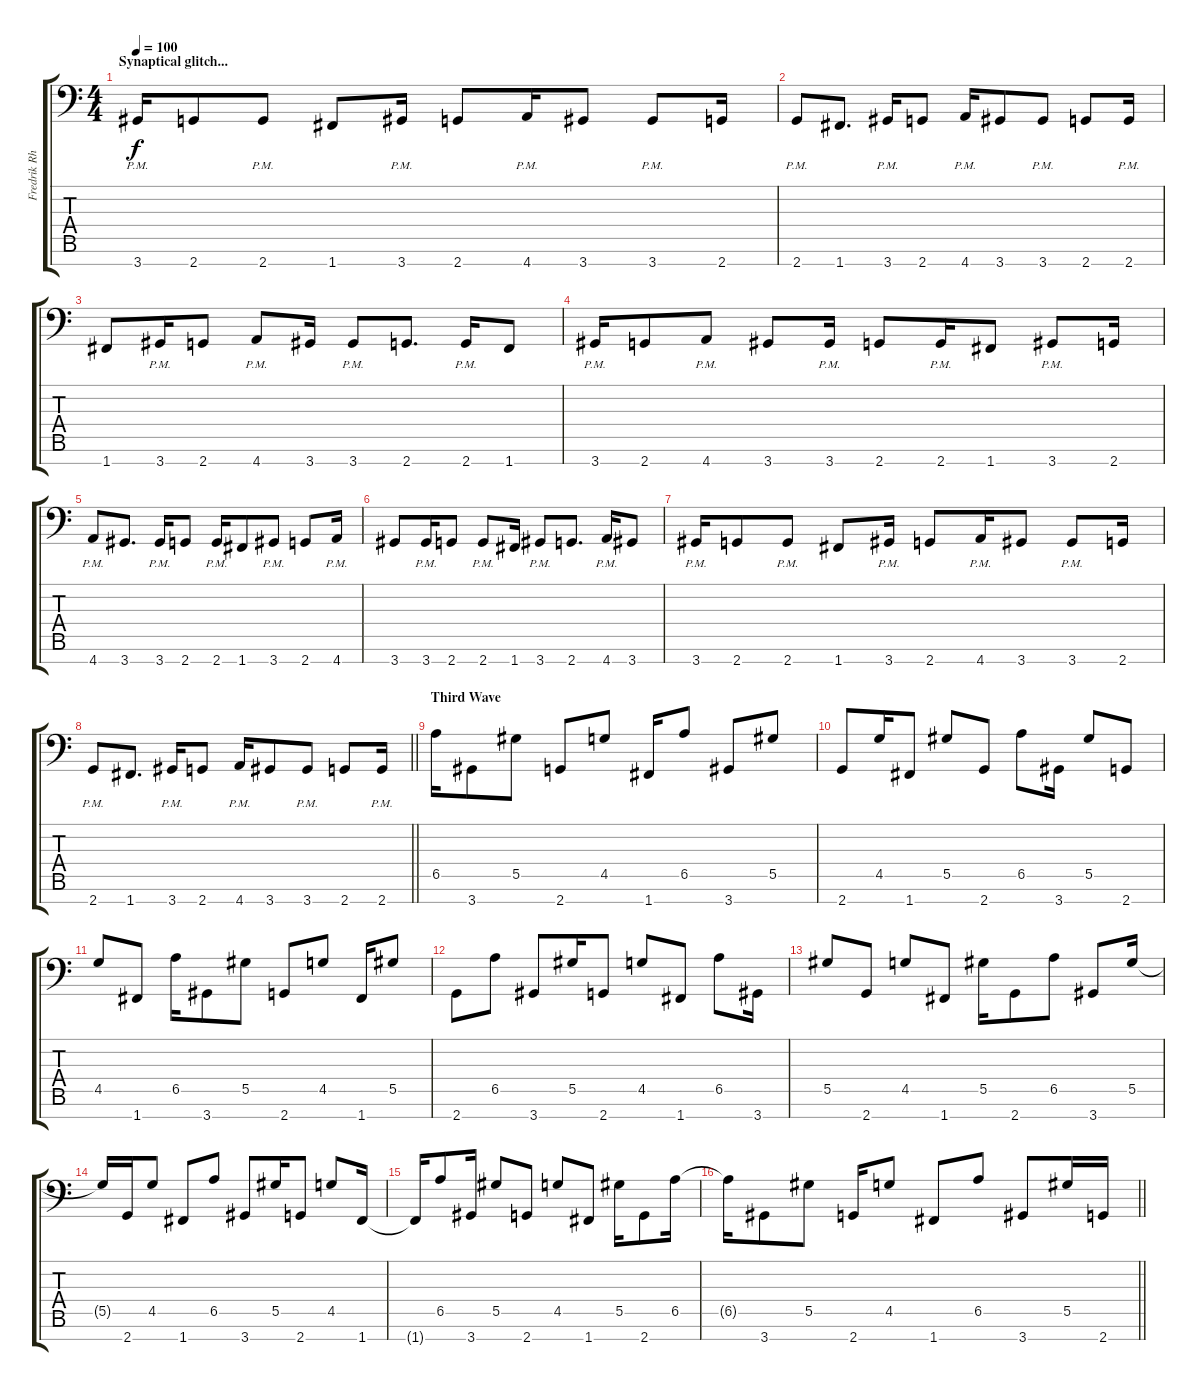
\track ("Fredrik Rhythm" "Fredrik Rh") {instrument distortionguitar}
\staff {score tabs}
\tuning (Bb3 Gb3 Db3 Ab2 Eb2 Bb1 F1) {hide}
\ts (4 4)
\section ("" "Synaptical glitch...")
\tempo 100
\clef f4
\ks c
3.7{pm}.16{dy f} 2.7.8 2.7{pm}.8 1.7.8 3.7{pm}.16 2.7.8 4.7{pm}.16 3.7.8 3.7{pm}.8 2.7.16 |
2.7{pm}.8 1.7.8{d} 3.7{pm}.16 2.7.8 4.7{pm}.16 3.7.8 3.7{pm}.8 2.7.8 2.7{pm}.16 |
1.7.8 3.7{pm}.16 2.7.8 4.7{pm}.8 3.7.16 3.7{pm}.8 2.7.8{d} 2.7{pm}.16 1.7.8 |
3.7{pm}.16 2.7.8 4.7{pm}.8 3.7.8 3.7{pm}.16 2.7.8 2.7{pm}.16 1.7.8 3.7{pm}.8 2.7.16 |
4.7{pm}.8 3.7.8{d} 3.7{pm}.16 2.7.8 2.7{pm}.16 1.7.8 3.7{pm}.8 2.7.8 4.7{pm}.16 |
3.7.8 3.7{pm}.16 2.7.8 2.7{pm}.8 1.7.16 3.7{pm}.8 2.7.8{d} 4.7{pm}.16 3.7.8 |
3.7{pm}.16 2.7.8 2.7{pm}.8 1.7.8 3.7{pm}.16 2.7.8 4.7{pm}.16 3.7.8 3.7{pm}.8 2.7.16 |
\barLineRight lightlight
2.7{pm}.8 1.7.8{d} 3.7{pm}.16 2.7.8 4.7{pm}.16 3.7.8 3.7{pm}.8 2.7.8 2.7{pm}.16 |
\section ("" "Third Wave")
6.5.16 3.7.8 5.5.8 2.7.8 4.5.8 1.7.16 6.5.8 3.7.8 5.5.8 |
2.7.8 4.5.16 1.7.8 5.5.8 2.7.8 6.5.8 3.7.16 5.5.8 2.7.8 |
4.5.8 1.7.8 6.5.16 3.7.8 5.5.8 2.7.8 4.5.8 1.7.16 5.5.8 |
2.7.8 6.5.8 3.7.8 5.5.16 2.7.8 4.5.8 1.7.8 6.5.8 3.7.16 |
5.5.8 2.7.8 4.5.8 1.7.8 5.5.16 2.7.8 6.5.8 3.7.8 5.5.16 |
5.5{t}.16 2.7.16 4.5.8 1.7.8 6.5.8 3.7.8 5.5.16 2.7.8 4.5.8 1.7.16 |
1.7{t}.16 6.5.8 3.7.16 5.5.8 2.7.8 4.5.8 1.7.8 5.5.16 2.7.8 6.5.16 |
\barLineRight lightlight
6.5{t}.16 3.7.8 5.5.8 2.7.16 4.5.8 1.7.8 6.5.8 3.7.8 5.5.16 2.7.16
